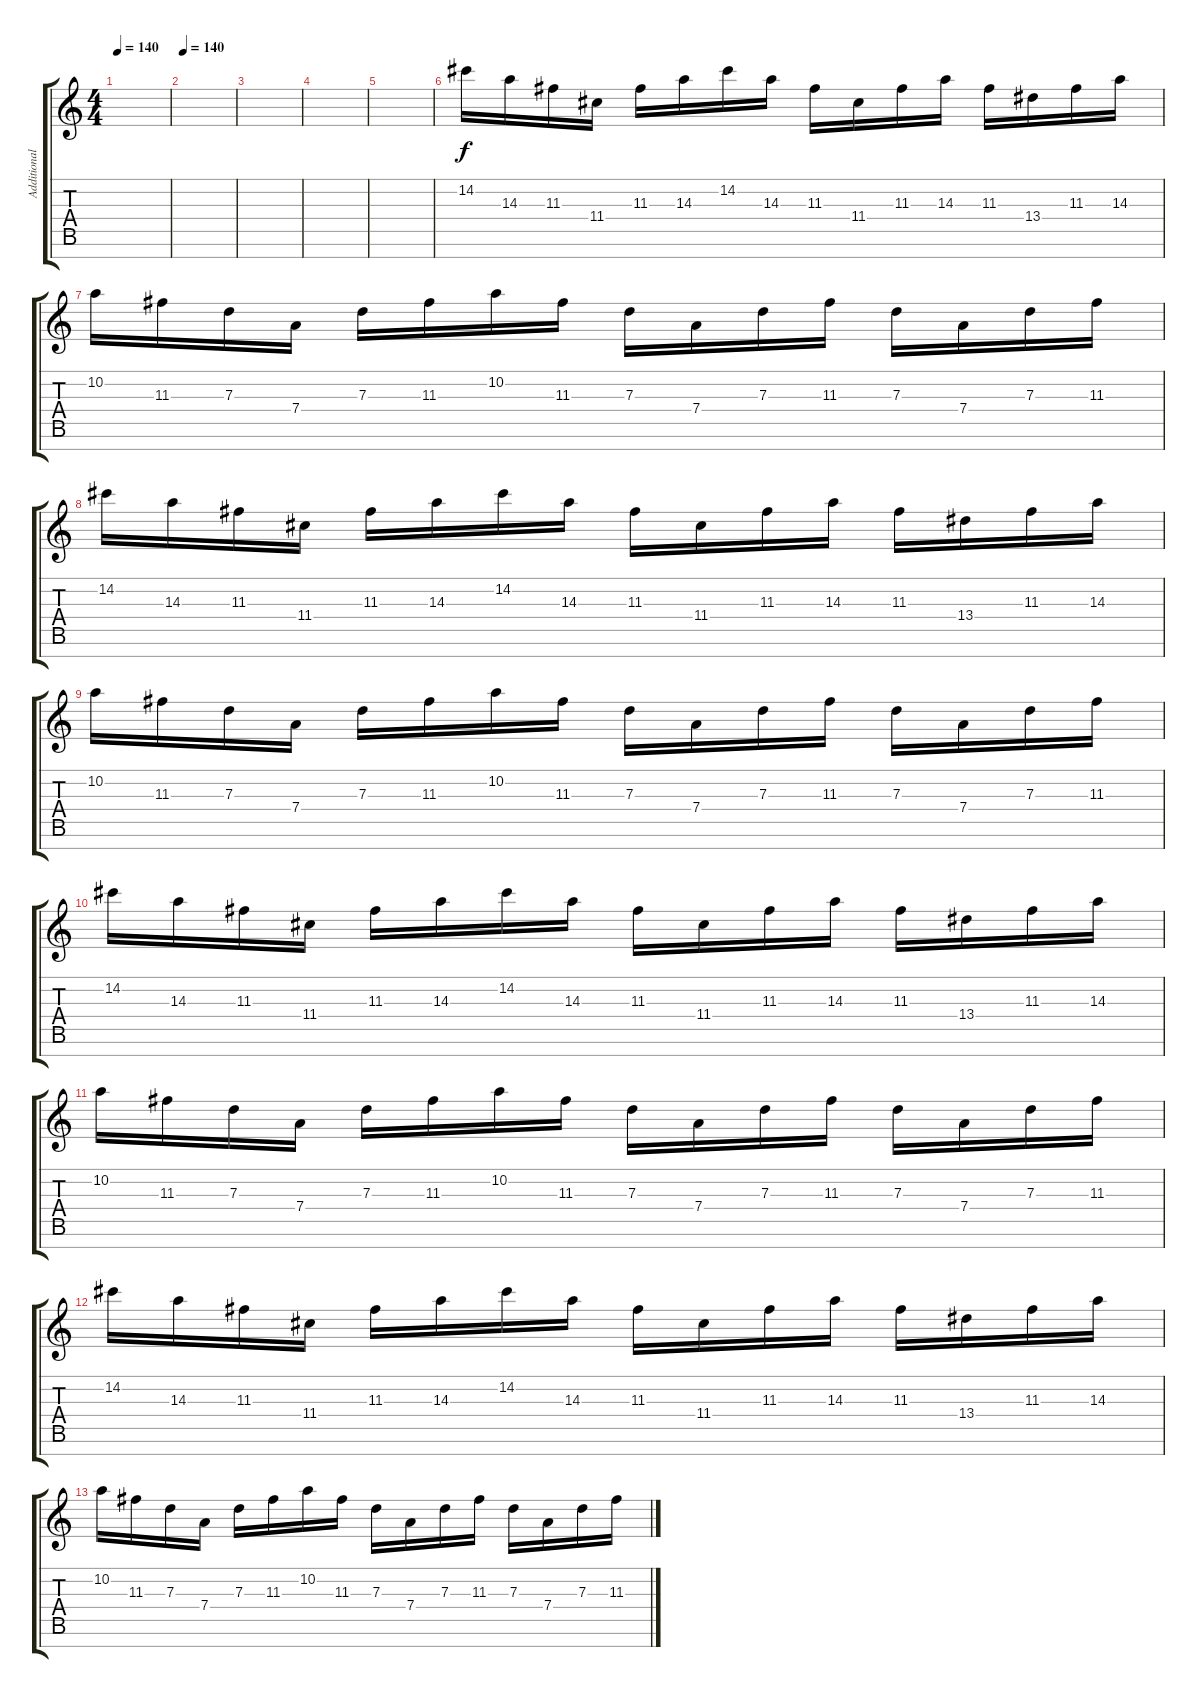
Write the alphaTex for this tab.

\track ("Additional Guitar" "Additional") {instrument distortionguitar}
\staff {score tabs}
\tuning (E4 B3 G3 D3 A2 E2 B1) {hide}
\ts (4 4)
\tempo 140
\clef g2
\ks c
|
\tempo 140
|
|
|
|
14.2.16 14.3.16 11.3.16 11.4.16 11.3.16 14.3.16 14.2.16 14.3.16 11.3.16 11.4.16 11.3.16 14.3.16 11.3.16 13.4.16 11.3.16 14.3.16 |
10.2.16 11.3.16 7.3.16 7.4.16 7.3.16 11.3.16 10.2.16 11.3.16 7.3.16 7.4.16 7.3.16 11.3.16 7.3.16 7.4.16 7.3.16 11.3.16 |
14.2.16 14.3.16 11.3.16 11.4.16 11.3.16 14.3.16 14.2.16 14.3.16 11.3.16 11.4.16 11.3.16 14.3.16 11.3.16 13.4.16 11.3.16 14.3.16 |
10.2.16 11.3.16 7.3.16 7.4.16 7.3.16 11.3.16 10.2.16 11.3.16 7.3.16 7.4.16 7.3.16 11.3.16 7.3.16 7.4.16 7.3.16 11.3.16 |
14.2.16 14.3.16 11.3.16 11.4.16 11.3.16 14.3.16 14.2.16 14.3.16 11.3.16 11.4.16 11.3.16 14.3.16 11.3.16 13.4.16 11.3.16 14.3.16 |
10.2.16 11.3.16 7.3.16 7.4.16 7.3.16 11.3.16 10.2.16 11.3.16 7.3.16 7.4.16 7.3.16 11.3.16 7.3.16 7.4.16 7.3.16 11.3.16 |
14.2.16 14.3.16 11.3.16 11.4.16 11.3.16 14.3.16 14.2.16 14.3.16 11.3.16 11.4.16 11.3.16 14.3.16 11.3.16 13.4.16 11.3.16 14.3.16 |
10.2.16 11.3.16 7.3.16 7.4.16 7.3.16 11.3.16 10.2.16 11.3.16 7.3.16 7.4.16 7.3.16 11.3.16 7.3.16 7.4.16 7.3.16 11.3.16
